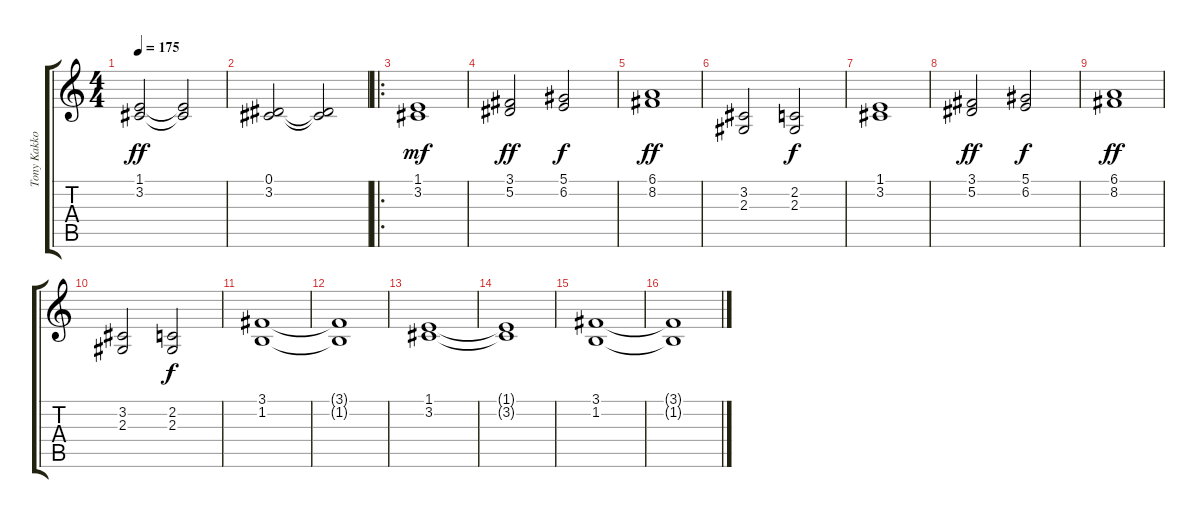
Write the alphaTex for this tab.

\track ("Tony Kakko" "Tony Kakko") {instrument choiraahs}
\staff {score tabs}
\tuning (Eb4 Bb3 Gb3 Db3 Ab2 Eb2) {hide}
\ts (4 4)
\tempo 175
\clef g2
\ks c
(1.1 3.2).2{dy ff} (1.1{t} 3.2{t}).2 |
(0.1 3.2).2 (0.1{t} 3.2{t}).2 |
\ro
(1.1 3.2).1{dy mf} |
(3.1 5.2).2{dy ff} (5.1 6.2).2{dy f} |
(6.1 8.2).1{dy ff} |
(3.2 2.3).2 (2.2 2.3).2{dy f} |
(1.1 3.2).1 |
(3.1 5.2).2{dy ff} (5.1 6.2).2{dy f} |
(6.1 8.2).1{dy ff} |
(3.2 2.3).2 (2.2 2.3).2{dy f} |
(3.1 1.2).1 |
(3.1{t} 1.2{t}).1 |
(1.1 3.2).1 |
(1.1{t} 3.2{t}).1 |
(3.1 1.2).1 |
(3.1{t} 1.2{t}).1
